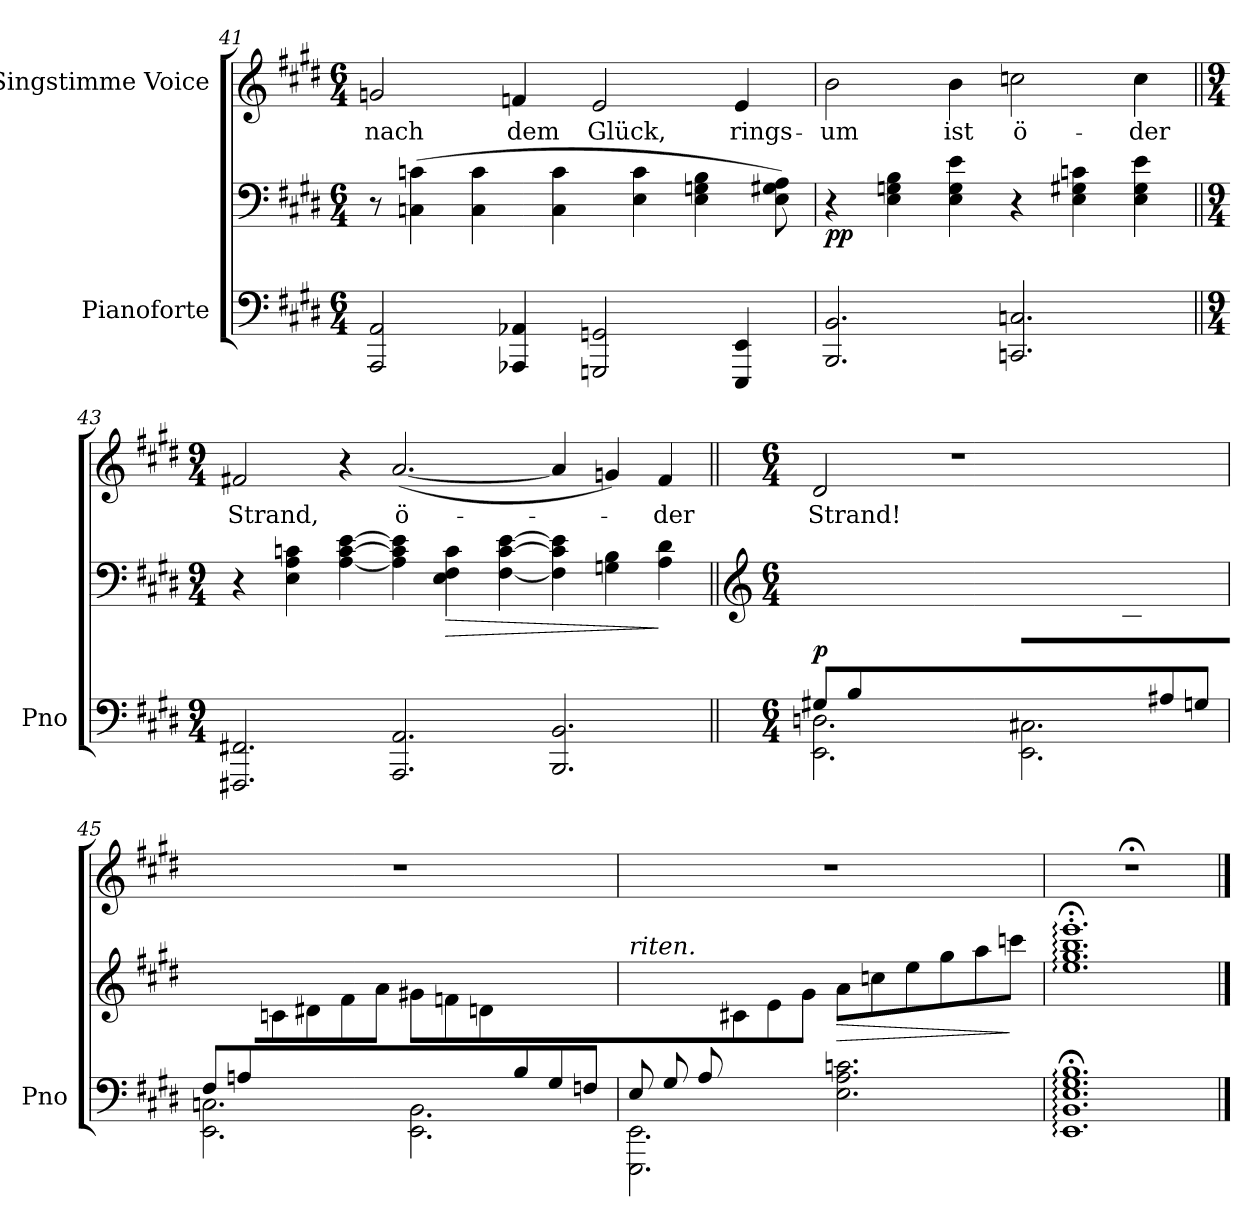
**kern	**kern	**dynam	**kern	**text
*part2	*part2	*part2	*part1	*part1
*staff3	*staff2	*staff2/3	*staff1	*staff1
*I"Pianoforte	*	*	*I"Singstimme Voice	*
*I'Pno	*	*	*	*
*clefF4	*clefF4	*	*clefG2	*
*k[f#c#g#d#]	*k[f#c#g#d#]	*	*k[f#c#g#d#]	*
*M6/4	*M6/4	*	*M6/4	*
*MM68	*MM68	*	*MM68	*
=41	=41	=41	=41	=41
!	!	!	!	!LO:LY:b
2AAA/ 2AA/	8r	.	2gn/	nach
.	(>4Cn\ 4cn\	.	.	.
.	4C\ 4c\	.	.	.
!	!	!	!	!LO:LY:b
4AAA-X/ 4AA-X/	.	.	4fn/	dem
.	4C\ 4c\	.	.	.
!	!	!	!	!LO:LY:b
2GGGn/ 2GGn/	.	.	2e/	Glück,
.	4E\ 4c\	.	.	.
.	4E\ 4Gn\ 4B\	.	.	.
!	!	!	!	!LO:LY:b
4EEE/ 4EE/	.	.	4e/	rings-
.	8E\ 8G#X\ 8A\)	.	.	.
!!LO:LB:g=z
=42	=42	=42	=42	=42
*	*	*	*MM66	*
!	!	!LO:DY:b	!	!LO:LY:b
2.BBB/ 2.BB/	4r	pp	2b\	-um
.	4E\ 4Gn\ 4B\	.	.	.
!	!	!	!	!LO:LY:b
.	4E\ 4G\ 4e\	.	4b\	ist
!	!	!	!	!LO:LY:b
2.CCn/ 2.Cn/	4r	.	2ccn\	ö-
.	4E\ 4G#X\ 4cn\	.	.	.
!	!	!	!	!LO:LY:b
.	4E\ 4G#\ 4e\	.	4cc\	-der
=43||	=43||	=43||	=43||	=43||
*M9/4	*M9/4	*	*M9/4	*
!	!	!	!	!LO:LY:b
2.FFF#X/ 2.FF#X/	4r	.	2f#X/	Strand,
.	4E\ 4A\ 4cn\	.	.	.
*	*	*	*MM70	*
.	[4A\ [4c\ [4e\	.	4r	.
!	!	!	!	!LO:LY:b
2.AAA/ 2.AA/	4A\] 4c\] 4e\]	.	(<[2.a/	ö-
!	!	!LO:HP:b	!	!
.	4E\ 4F#\ 4c\	>	.	.
.	[4F#\ [4c\ [4e\	.	.	.
*	*	*	*MM64	*
2.BBB/ 2.BB/	4F#\] 4c\] 4e\]	.	4a/]	.
.	4Gn\ 4B\	.	4gn/)	.
!	!	!	!	!LO:LY:b
.	4A\ 4d#\	]	4f#/	-der
=44||	=44||	=44||	=44||	=44||
*	*clefG2	*	*	*
*M6/4	*M6/4	*	*M6/4	*
*^	*	*	*	*
!	!	!	!LO:DY:b	!	!LO:LY:b
8G#X/L	2.EE\ 2.Dn\	4ryy	p	2d#/	Strand!
8B/	.	.	.	.	.
1ryy	.	8d#X\	.	.	.
.	.	8e\	.	.	.
*	*	*	*	*MM70	*
.	.	8g#\	.	1r	.
.	.	8b\J	.	.	.
.	2.EE\ 2.C#X\	8a#X\L	.	.	.
.	.	8gn\	.	.	.
.	.	8e\	.	.	.
.	.	8c#X\	.	.	.
8A#X/	.	4ryy	.	.	.
8Gn/J	.	.	.	.	.
!!LO:LB:g=z
=45	=45	=45	=45	=45	=45
8F#/L	2.EE\ 2.Cn\	4ryy	.	1.r	.
8An/	.	.	.	.	.
2..ryy	.	8cn\	.	.	.
.	.	8d#X\	.	.	.
.	.	8f#\	.	.	.
.	.	8a\J	.	.	.
.	2.EE\ 2.BB\	8g#X\L	.	.	.
.	.	8fn\	.	.	.
.	.	8dn\	.	.	.
8B/	.	4.ryy	.	.	.
8G#/	.	.	.	.	.
8Fn/J	.	.	.	.	.
=46	=46	=46	=46	=46	=46
*	*	*	*	*MM68	*
!	!	!LO:TX:a:i:t=riten.	!	!	!
(>8E/L	2.EEE\ 2.EE\	4.ryy	.	1.r	.
8G#/	.	.	.	.	.
8A/	.	.	.	.	.
1ryy	.	8c#X\	.	.	.
.	.	8e\	.	.	.
.	.	8g#\J	.	.	.
!	!	!	!LO:HP:b	!	!
.	2.E\ 2.A\ 2.cn\	8a\L	>	.	.
.	.	8ccn\	.	.	.
.	.	8ee\	.	.	.
.	.	8gg#\	.	.	.
.	.	8aa\	.	.	.
8ryy	.	8cccn\J)	]	.	.
*v	*v	*	*	*	*
=47	=47	=47	=47	=47
1.EE;<: 1.BB;<: 1.E;<: 1.G#;<: 1.B;<:	1.ee;<:' 1.gg#;<:' 1.bb;<:' 1.eee;<:'	.	1.r;<	.
==	==	==	==	==
*-	*-	*-	*-	*-
